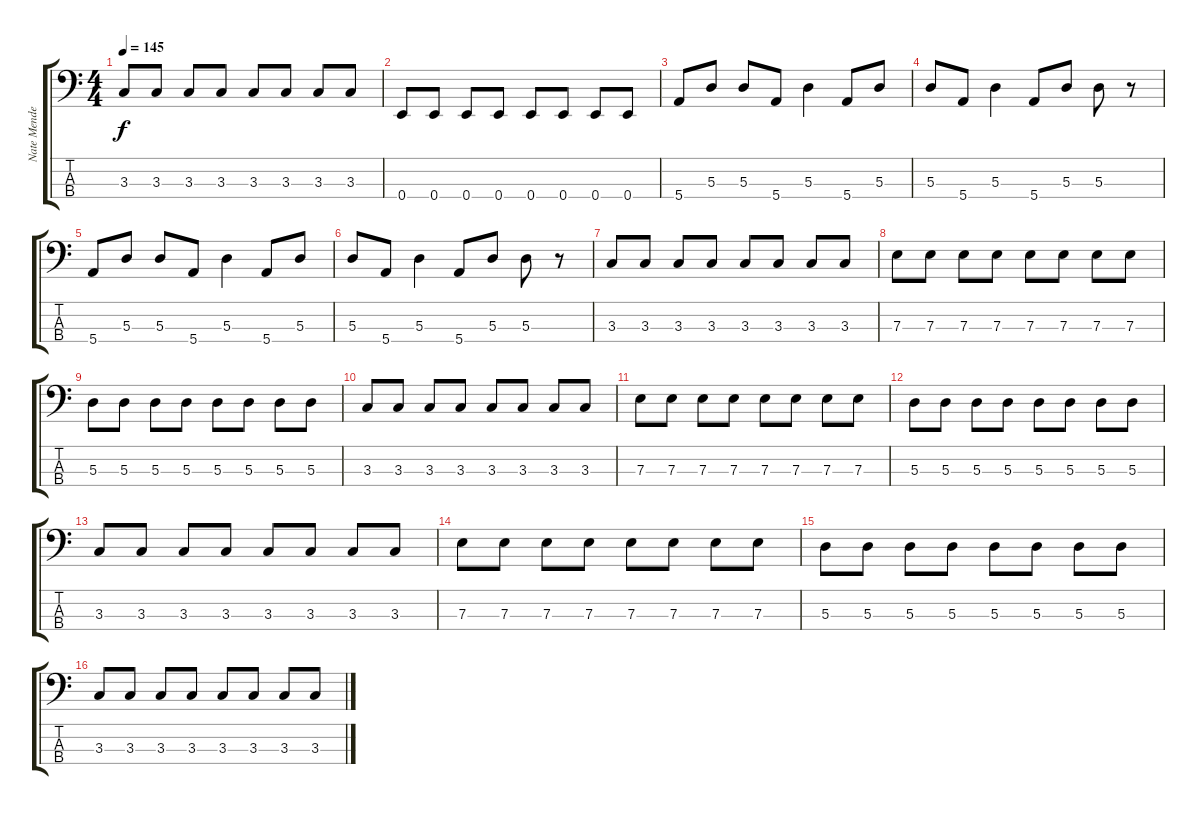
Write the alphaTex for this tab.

\track ("Nate Mendel" "Nate Mende") {instrument electricbassfinger}
\staff {score tabs}
\tuning (G2 D2 A1 E1) {hide}
\ts (4 4)
\tempo 145
\clef f4
\ks c
3.3.8{dy f} 3.3.8 3.3.8 3.3.8 3.3.8 3.3.8 3.3.8 3.3.8 |
0.4.8 0.4.8 0.4.8 0.4.8 0.4.8 0.4.8 0.4.8 0.4.8 |
5.4.8 5.3.8 5.3.8 5.4.8 5.3.4 5.4.8 5.3.8 |
5.3.8 5.4.8 5.3.4 5.4.8 5.3.8 5.3.8 r.8 |
5.4.8 5.3.8 5.3.8 5.4.8 5.3.4 5.4.8 5.3.8 |
5.3.8 5.4.8 5.3.4 5.4.8 5.3.8 5.3.8 r.8 |
3.3.8 3.3.8 3.3.8 3.3.8 3.3.8 3.3.8 3.3.8 3.3.8 |
7.3.8 7.3.8 7.3.8 7.3.8 7.3.8 7.3.8 7.3.8 7.3.8 |
5.3.8 5.3.8 5.3.8 5.3.8 5.3.8 5.3.8 5.3.8 5.3.8 |
3.3.8 3.3.8 3.3.8 3.3.8 3.3.8 3.3.8 3.3.8 3.3.8 |
7.3.8 7.3.8 7.3.8 7.3.8 7.3.8 7.3.8 7.3.8 7.3.8 |
5.3.8 5.3.8 5.3.8 5.3.8 5.3.8 5.3.8 5.3.8 5.3.8 |
3.3.8 3.3.8 3.3.8 3.3.8 3.3.8 3.3.8 3.3.8 3.3.8 |
7.3.8 7.3.8 7.3.8 7.3.8 7.3.8 7.3.8 7.3.8 7.3.8 |
5.3.8 5.3.8 5.3.8 5.3.8 5.3.8 5.3.8 5.3.8 5.3.8 |
3.3.8 3.3.8 3.3.8 3.3.8 3.3.8 3.3.8 3.3.8 3.3.8
